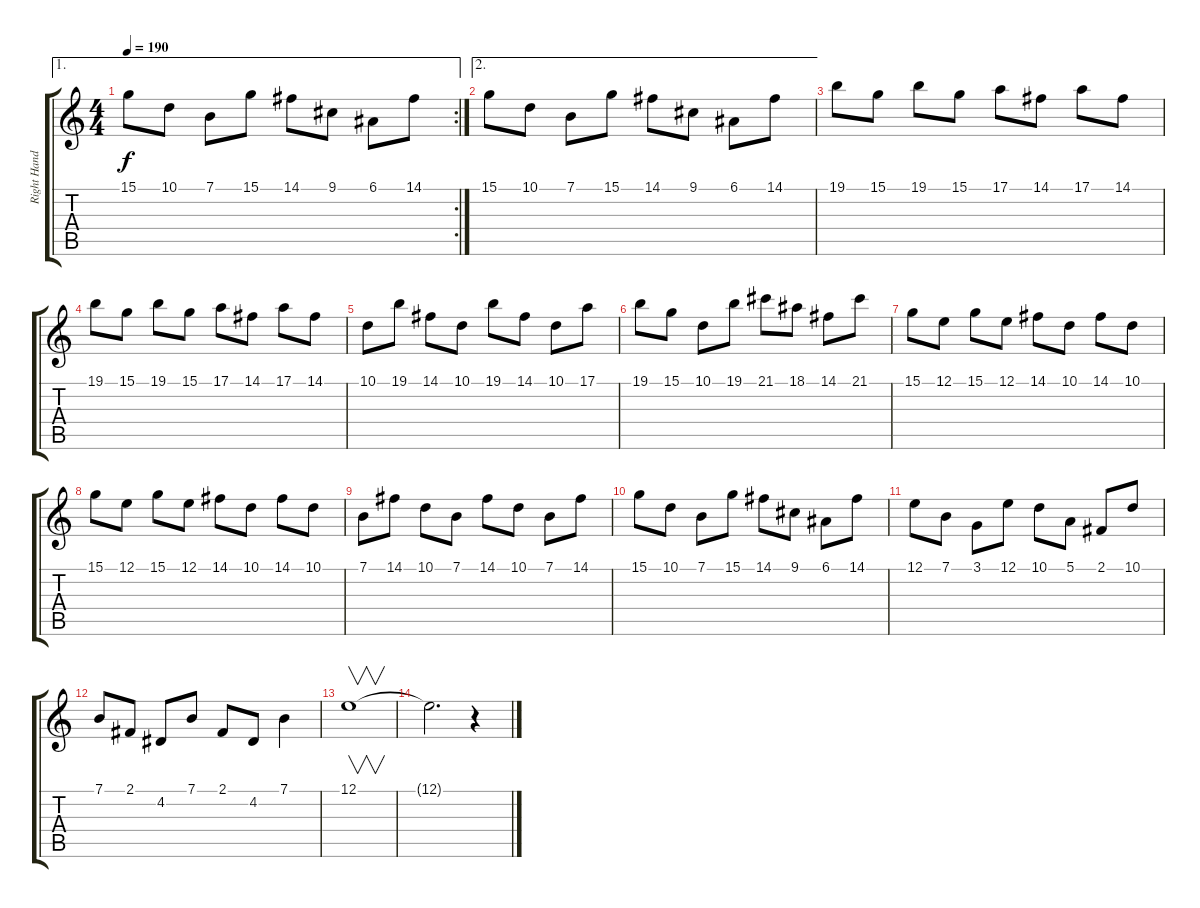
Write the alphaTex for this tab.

\track ("Right Hand" "Right Hand") {instrument lead2sawtooth}
\staff {score tabs}
\tuning (E4 B3 G3 D3 A2 E2) {hide}
\ae 1
\rc 2
\ts (4 4)
\tempo 190
\clef g2
\ks c
15.1.8{dy f} 10.1.8 7.1.8 15.1.8 14.1.8 9.1.8 6.1.8 14.1.8 |
\ae 2
15.1.8 10.1.8 7.1.8 15.1.8 14.1.8 9.1.8 6.1.8 14.1.8 |
19.1.8 15.1.8 19.1.8 15.1.8 17.1.8 14.1.8 17.1.8 14.1.8 |
19.1.8 15.1.8 19.1.8 15.1.8 17.1.8 14.1.8 17.1.8 14.1.8 |
10.1.8 19.1.8 14.1.8 10.1.8 19.1.8 14.1.8 10.1.8 17.1.8 |
19.1.8 15.1.8 10.1.8 19.1.8 21.1.8 18.1.8 14.1.8 21.1.8 |
15.1.8 12.1.8 15.1.8 12.1.8 14.1.8 10.1.8 14.1.8 10.1.8 |
15.1.8 12.1.8 15.1.8 12.1.8 14.1.8 10.1.8 14.1.8 10.1.8 |
7.1.8 14.1.8 10.1.8 7.1.8 14.1.8 10.1.8 7.1.8 14.1.8 |
15.1.8 10.1.8 7.1.8 15.1.8 14.1.8 9.1.8 6.1.8 14.1.8 |
12.1.8 7.1.8 3.1.8 12.1.8 10.1.8 5.1.8 2.1.8 10.1.8 |
7.1.8 2.1.8 4.2.8 7.1.8 2.1.8 4.2.8 7.1.4 |
12.1.1{v} |
12.1{t}.2{d} r.4
